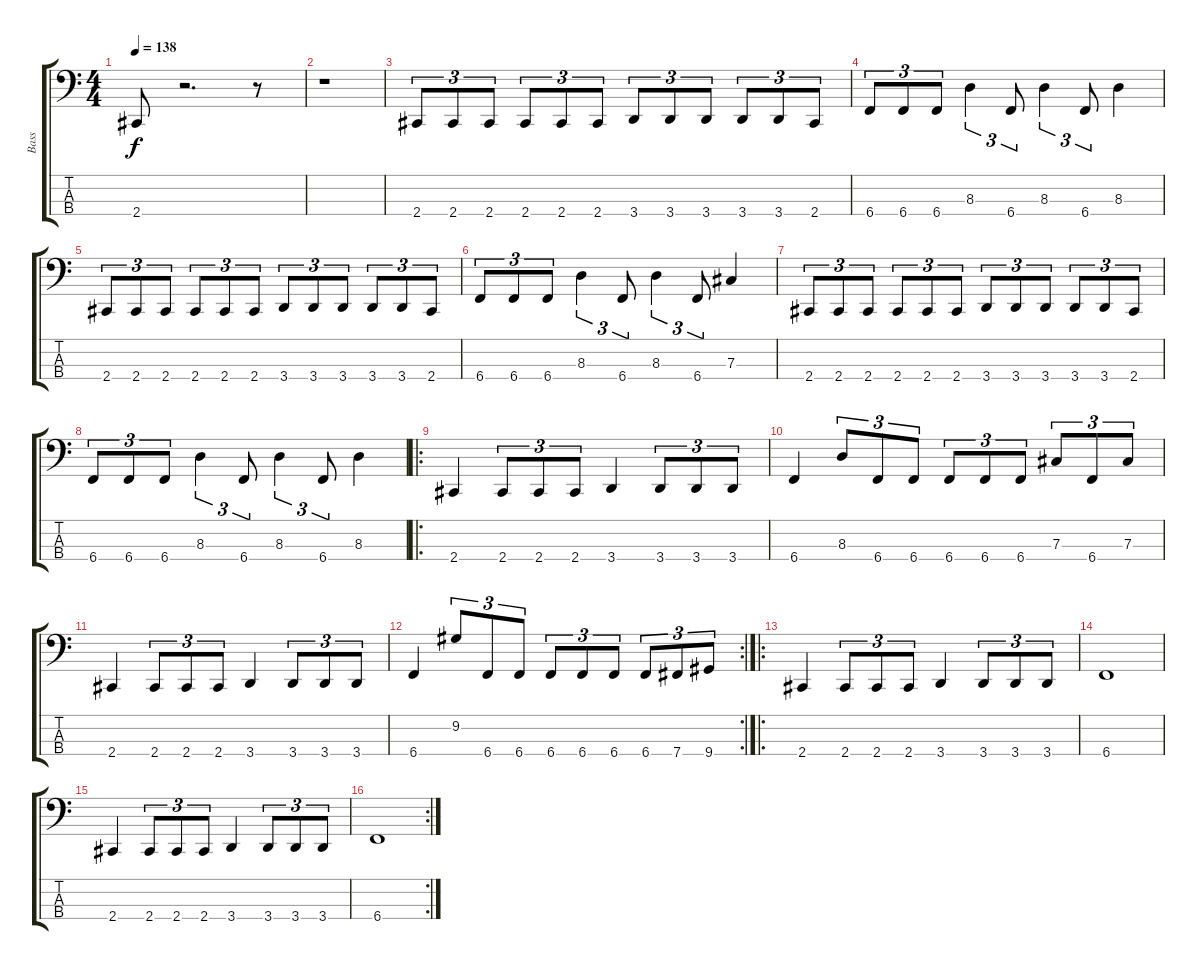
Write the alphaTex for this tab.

\track ("Bass" "Bass") {instrument electricbasspick}
\staff {score tabs}
\tuning (E2 B1 Gb1 B0) {hide}
\ts (4 4)
\tempo 138
\clef f4
\ks c
2.4.8{dy f} r.2{d} r.8 |
r.1 |
2.4.8{tu (3 2)} 2.4.8{tu (3 2)} 2.4.8{tu (3 2)} 2.4.8{tu (3 2)} 2.4.8{tu (3 2)} 2.4.8{tu (3 2)} 3.4.8{tu (3 2)} 3.4.8{tu (3 2)} 3.4.8{tu (3 2)} 3.4.8{tu (3 2)} 3.4.8{tu (3 2)} 2.4.8{tu (3 2)} |
6.4.8{tu (3 2)} 6.4.8{tu (3 2)} 6.4.8{tu (3 2)} 8.3.4{tu (3 2)} 6.4.8{tu (3 2)} 8.3.4{tu (3 2)} 6.4.8{tu (3 2)} 8.3.4 |
2.4.8{tu (3 2)} 2.4.8{tu (3 2)} 2.4.8{tu (3 2)} 2.4.8{tu (3 2)} 2.4.8{tu (3 2)} 2.4.8{tu (3 2)} 3.4.8{tu (3 2)} 3.4.8{tu (3 2)} 3.4.8{tu (3 2)} 3.4.8{tu (3 2)} 3.4.8{tu (3 2)} 2.4.8{tu (3 2)} |
6.4.8{tu (3 2)} 6.4.8{tu (3 2)} 6.4.8{tu (3 2)} 8.3.4{tu (3 2)} 6.4.8{tu (3 2)} 8.3.4{tu (3 2)} 6.4.8{tu (3 2)} 7.3.4 |
2.4.8{tu (3 2)} 2.4.8{tu (3 2)} 2.4.8{tu (3 2)} 2.4.8{tu (3 2)} 2.4.8{tu (3 2)} 2.4.8{tu (3 2)} 3.4.8{tu (3 2)} 3.4.8{tu (3 2)} 3.4.8{tu (3 2)} 3.4.8{tu (3 2)} 3.4.8{tu (3 2)} 2.4.8{tu (3 2)} |
6.4.8{tu (3 2)} 6.4.8{tu (3 2)} 6.4.8{tu (3 2)} 8.3.4{tu (3 2)} 6.4.8{tu (3 2)} 8.3.4{tu (3 2)} 6.4.8{tu (3 2)} 8.3.4 |
\ro
2.4.4 2.4.8{tu (3 2)} 2.4.8{tu (3 2)} 2.4.8{tu (3 2)} 3.4.4 3.4.8{tu (3 2)} 3.4.8{tu (3 2)} 3.4.8{tu (3 2)} |
6.4.4 8.3.8{tu (3 2)} 6.4.8{tu (3 2)} 6.4.8{tu (3 2)} 6.4.8{tu (3 2)} 6.4.8{tu (3 2)} 6.4.8{tu (3 2)} 7.3.8{tu (3 2)} 6.4.8{tu (3 2)} 7.3.8{tu (3 2)} |
2.4.4 2.4.8{tu (3 2)} 2.4.8{tu (3 2)} 2.4.8{tu (3 2)} 3.4.4 3.4.8{tu (3 2)} 3.4.8{tu (3 2)} 3.4.8{tu (3 2)} |
\rc 2
6.4.4 9.2.8{tu (3 2)} 6.4.8{tu (3 2)} 6.4.8{tu (3 2)} 6.4.8{tu (3 2)} 6.4.8{tu (3 2)} 6.4.8{tu (3 2)} 6.4.8{tu (3 2)} 7.4.8{tu (3 2)} 9.4.8{tu (3 2)} |
\ro
2.4.4 2.4.8{tu (3 2)} 2.4.8{tu (3 2)} 2.4.8{tu (3 2)} 3.4.4 3.4.8{tu (3 2)} 3.4.8{tu (3 2)} 3.4.8{tu (3 2)} |
6.4.1 |
2.4.4 2.4.8{tu (3 2)} 2.4.8{tu (3 2)} 2.4.8{tu (3 2)} 3.4.4 3.4.8{tu (3 2)} 3.4.8{tu (3 2)} 3.4.8{tu (3 2)} |
\rc 2
6.4.1
